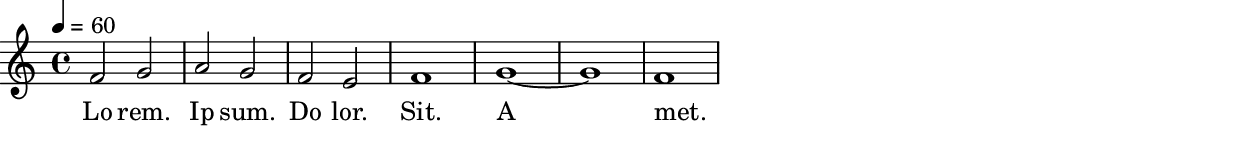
%% Generated by lilypond-book
%% Options: [exampleindent=10.16\mm,indent=0\mm,line-width=160\mm,paper-height=845.047\pt,paper-width=597.508\pt,papersize='(cons (* 597.508 pt) (* 845.047 pt))]
\include "lilypond-book-preamble.ly"


% ****************************************************************
% Start cut-&-pastable-section
% ****************************************************************

#(ly:set-option 'eps-box-padding 3.000000)



\paper {
  #(set-paper-size '(cons (* 597.508 pt) (* 845.047 pt)))
  indent = 0\mm
  line-width = 160\mm
  % offset the left padding, also add 1mm as lilypond creates cropped
  % images with a little space on the right
  line-width = #(- line-width (* mm  3.000000) (* mm 1))
}

\layout {
  
}




% ****************************************************************
% ly snippet:
% ****************************************************************
\sourcefilename "out-www/recovered/lyric-repeat-count-midi.ly"
\sourcefileline 0
% Lily was here -- automatically converted by midi2ly.py from out-www/lyric-repeat-count.midi
\version "2.14.0"

\layout {
  \context {
    \Voice
    \remove Note_heads_engraver
    \consists Completion_heads_engraver
    \remove Rest_engraver
    \consists Completion_rest_engraver
  }
}

% included from ./out-www/lyric-repeat-count.header
\header {
texidoc=""
options=""
}
% end

trackAchannelA = {
  
  % [TEXT_EVENT] creator: 
  
  % [TEXT_EVENT] LilyPond 2.25.33              
  
  \time 4/4
  
  \tempo 4 = 60
  \skip 1*7 
}

trackA = <<
  \context Voice = voiceA \trackAchannelA
>>


trackBchannelA = {
  \skip 1*7 
}

trackBchannelB = \relative c {
  f'2 g 
  | % 2
  a g 
  | % 3
  f e 
  | % 4
  f1 
  | % 5
  g\breve f1 
  | % 8
  
}

trackB = <<
  \context Voice = voiceA \trackBchannelA
  \context Voice = voiceB \trackBchannelB
>>


trackCchannelA = \lyricmode {
  "Lo"2 "rem." 
  | % 2
  "Ip" "sum." 
  | % 3
  "Do" "lor." 
  | % 4
  "Sit."1 
  | % 5
  "A"\breve "met."4 " "2. 
  | % 8
  
}

trackC = <<
  \context Lyrics = voiceA \trackCchannelA
>>


\score {
  <<
    \context Staff=trackB \trackA
    \context Staff=trackB \trackB
    \context Lyrics=trackC \trackC
  >>
  \layout {}
  \midi {}
}



% ****************************************************************
% end ly snippet
% ****************************************************************
